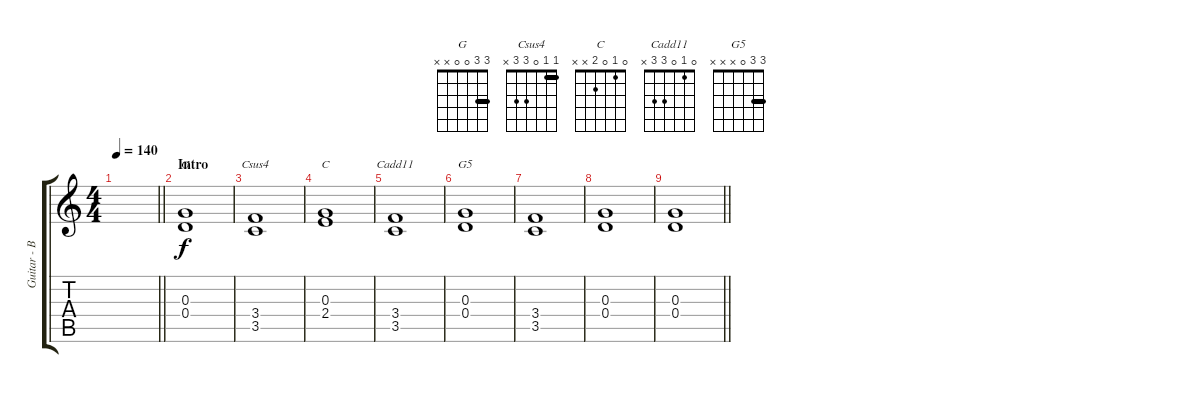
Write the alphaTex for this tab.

\track ("Guitar - Blackmore - Outro" "Guitar - B") {instrument distortionguitar}
\staff {score tabs}
\tuning (E4 B3 G3 D3 A2 E2) {hide}
\chord ("G" 3 3 0 0 x x) {barre 3}
\chord ("Csus4" 1 1 0 3 3 x) {barre 1}
\chord ("C" 0 1 0 2 x x)
\chord ("Cadd11" 0 1 0 3 3 x)
\chord ("G5" 3 3 0 x x x) {barre 3}
\ts (4 4)
\tempo 140
\clef g2
\barLineRight lightlight
\ks c
|
\section ("" "Intro")
(0.3 0.4).1{ch "G" volume 14} |
(3.4 3.5).1{ch "Csus4"} |
(0.3 2.4).1{ch "C"} |
(3.4 3.5).1{ch "Cadd11"} |
(0.3 0.4).1{ch "G5"} |
(3.4 3.5).1 |
(0.3 0.4).1 |
\barLineRight lightlight
(0.3 0.4).1
